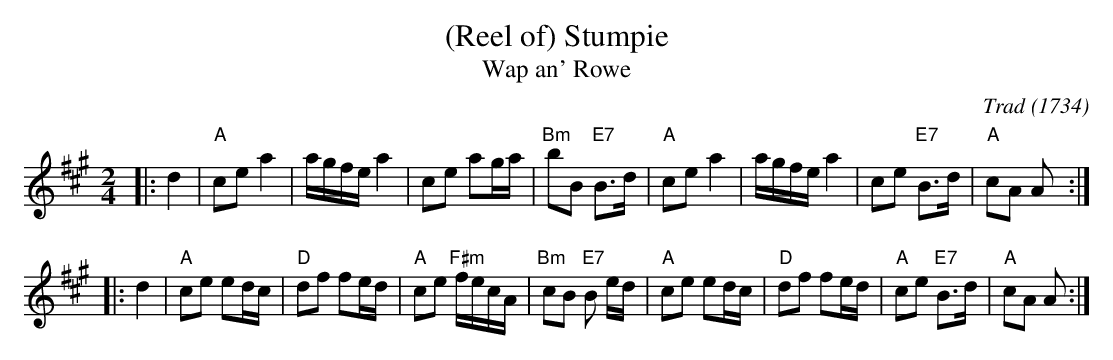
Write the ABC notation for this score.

X:1
T: (Reel of) Stumpie
T: Wap an' Rowe
O: Trad (1734)
M: 2/4
L: 1/8
K: A
|: d2 |\
"A"ce a2 | a/g/f/e/ a2 | ce ag/a/ | "Bm"bB "E7"B>d |\
"A"ce a2 | a/g/f/e/ a2 | ce "E7"B>d | "A"cA A :|
|: d2 |\
"A"ce ed/c/ | "D"df fe/d/ | "A"ce "F#m"f/e/c/A/ | "Bm"cB "E7"B e/d/ |\
"A"ce ed/c/ | "D"df fe/d/ | "A"ce "E7"B>d | "A"cA A :|
